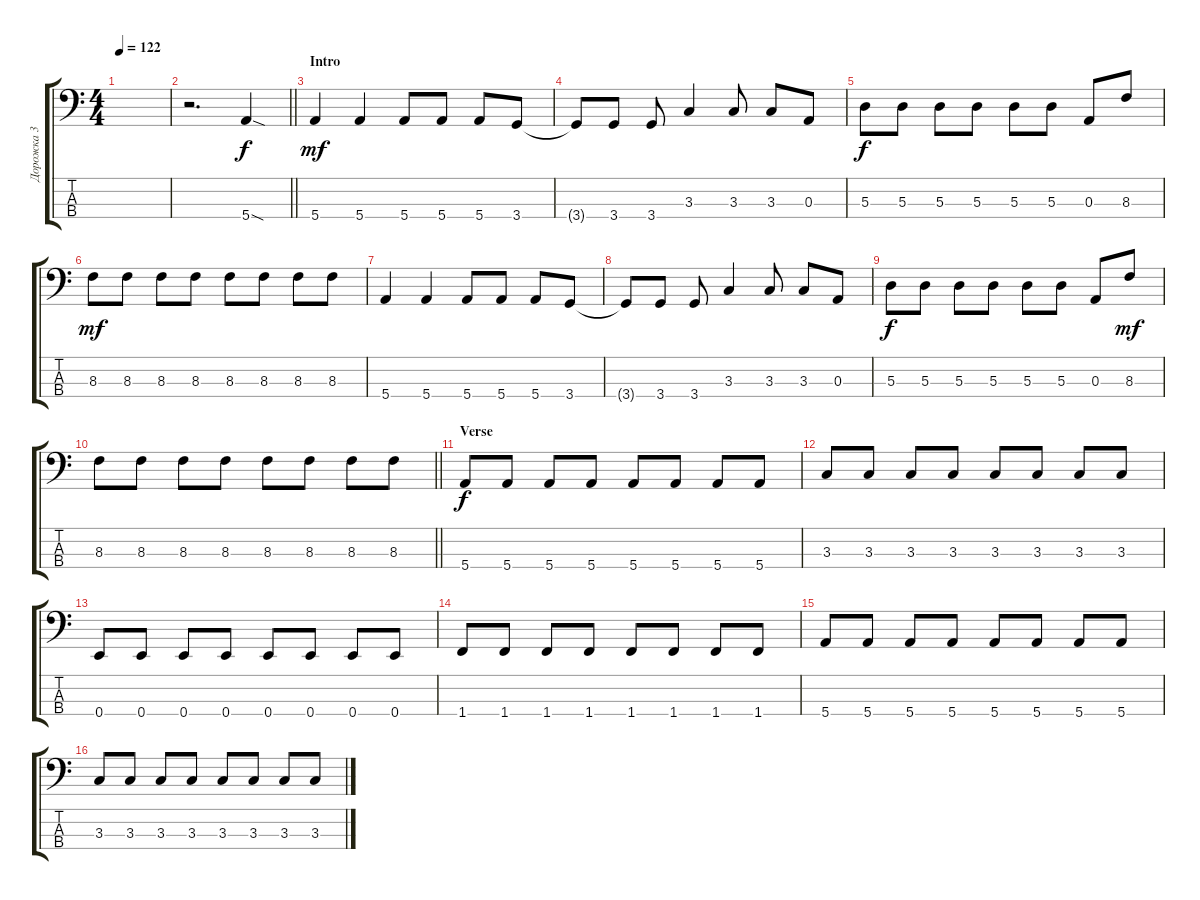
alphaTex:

\track ("Дорожка 3" "Дорожка 3") {instrument electricbassfinger}
\staff {score tabs}
\tuning (G2 D2 A1 E1) {hide}
\ts (4 4)
\tempo 122
\clef f4
\ks c
|
\barLineRight lightlight
r.2{d} 5.4{sod}.4 |
\section ("" "Intro")
5.4.4{dy mf} 5.4.4 5.4.8 5.4.8 5.4.8 3.4.8 |
3.4{t}.8 3.4.8 3.4.8 3.3.4 3.3.8 3.3.8 0.3.8 |
5.3.8{dy f} 5.3.8 5.3.8 5.3.8 5.3.8 5.3.8 0.3.8 8.3.8 |
8.3.8{dy mf} 8.3.8 8.3.8 8.3.8 8.3.8 8.3.8 8.3.8 8.3.8 |
5.4.4 5.4.4 5.4.8 5.4.8 5.4.8 3.4.8 |
3.4{t}.8 3.4.8 3.4.8 3.3.4 3.3.8 3.3.8 0.3.8 |
5.3.8{dy f} 5.3.8 5.3.8 5.3.8 5.3.8 5.3.8 0.3.8 8.3.8{dy mf} |
\barLineRight lightlight
8.3.8 8.3.8 8.3.8 8.3.8 8.3.8 8.3.8 8.3.8 8.3.8 |
\section ("" "Verse")
5.4.8{dy f} 5.4.8 5.4.8 5.4.8 5.4.8 5.4.8 5.4.8 5.4.8 |
3.3.8 3.3.8 3.3.8 3.3.8 3.3.8 3.3.8 3.3.8 3.3.8 |
0.4.8 0.4.8 0.4.8 0.4.8 0.4.8 0.4.8 0.4.8 0.4.8 |
1.4.8 1.4.8 1.4.8 1.4.8 1.4.8 1.4.8 1.4.8 1.4.8 |
5.4.8 5.4.8 5.4.8 5.4.8 5.4.8 5.4.8 5.4.8 5.4.8 |
3.3.8 3.3.8 3.3.8 3.3.8 3.3.8 3.3.8 3.3.8 3.3.8
